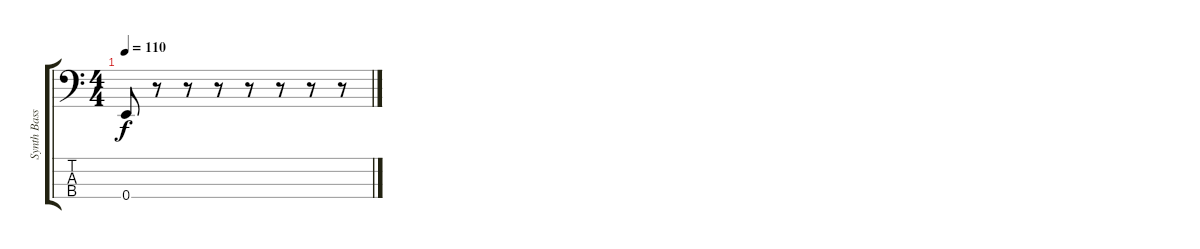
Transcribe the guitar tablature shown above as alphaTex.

\track ("Synth Bass" "Synth Bass") {instrument synthbass1}
\staff {score tabs}
\tuning (G2 D2 A1 E1) {hide}
\ts (4 4)
\tempo 110
\clef f4
\ks c
0.4.8{dy f} r.8 r.8 r.8 r.8 r.8 r.8 r.8
